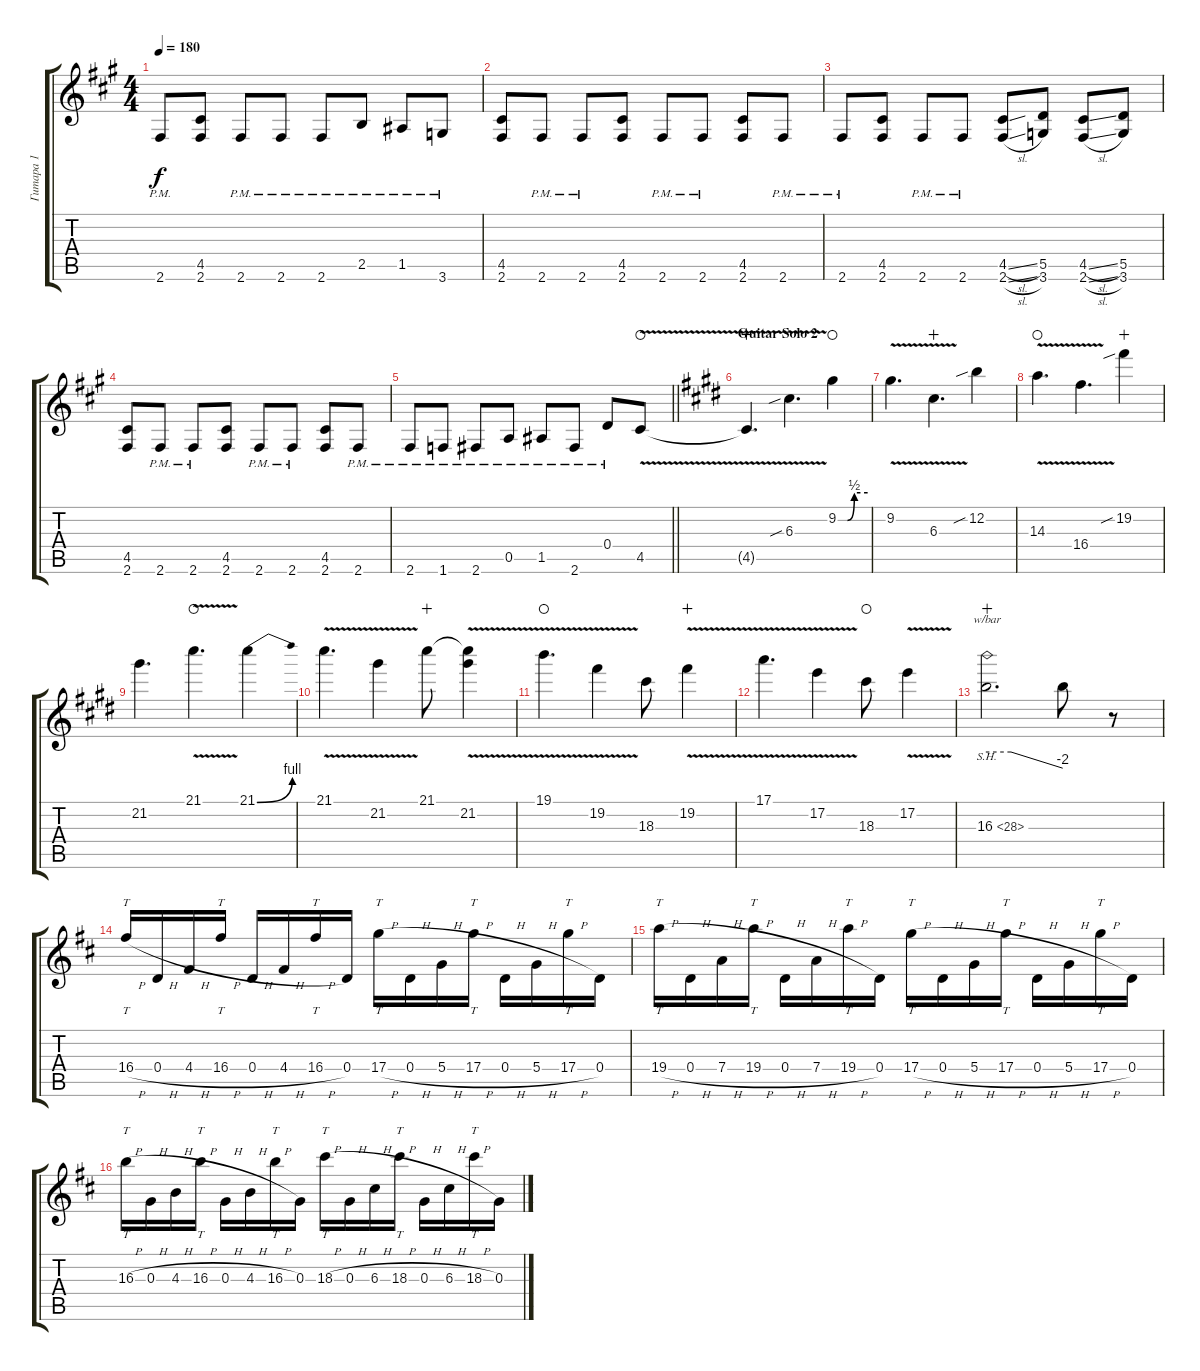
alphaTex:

\track ("Гитара 1" "Гитара 1") {instrument distortionguitar}
\staff {score tabs}
\tuning (E4 B3 G3 D3 A2 E2) {hide}
\ts (4 4)
\tempo 180
\clef g2
\ks f#minor
2.6{pm}.8{dy f} (4.5 2.6).8 2.6{pm}.8 2.6{pm}.8 2.6{pm}.8 2.5{pm}.8 1.5{pm}.8 3.6{pm}.8 |
(4.5 2.6).8 2.6{pm}.8 2.6{pm}.8 (4.5 2.6).8 2.6{pm}.8 2.6{pm}.8 (4.5 2.6).8 2.6{pm}.8 |
2.6{pm}.8 (4.5 2.6).8 2.6{pm}.8 2.6{pm}.8 (4.5{sl} 2.6{sl}).8 (5.5 3.6).8 (4.5{sl} 2.6{sl}).8 (5.5 3.6).8 |
(4.5 2.6).8 2.6{pm}.8 2.6{pm}.8 (4.5 2.6).8 2.6{pm}.8 2.6{pm}.8 (4.5 2.6).8 2.6{pm}.8 |
\barLineRight lightlight
2.6{pm}.8 1.6{pm}.8 2.6{pm}.8 0.5{pm}.8 1.5{pm}.8 2.6{pm}.8 0.4{pm}.8 4.5{v}.8{volume 10 waho} |
\section ("" "Guitar Solo 2")
\ks c#minor
4.5{t}.4{d wahc} 6.3{v sib}.4{d} 9.2{be (custom 0 0 19 0 33 2 60 2)}.4{waho} |
9.2{v}.4{d} 6.3{v}.4{d wahc} 12.2{sib}.4 |
14.3{v}.4{d waho} 16.4{v}.4{d} 19.2{sib}.4{wahc} |
21.2.4{d} 21.1{v}.4{d waho} 21.1{be (bend 0 0 60 4)}.4 |
21.1{v}.4{d} 21.2{v}.4 21.1.8{wahc} (21.1{t} 21.2{v}).4 |
19.1{v}.4{d waho} 19.2{v}.4 18.3.8 19.2{v}.4{wahc} |
17.1{v}.4{d} 17.2{v}.4 18.3.8{waho} 17.2{v}.4 |
16.3{sh 12}.2{d tbe (custom default 0 0 19 0 60 -8) wahc} 16.3{t}.8 r.8 |
\ks bminor
16.4{h}.16{tt} 0.4{h}.16 4.4{h}.16 16.4{h}.16{tt} 0.4{h}.16 4.4{h}.16 16.4{h}.16{tt} 0.4.16 17.4{h}.16{tt} 0.4{h}.16 5.4{h}.16 17.4{h}.16{tt} 0.4{h}.16 5.4{h}.16 17.4{h}.16{tt} 0.4.16 |
19.4{h}.16{tt} 0.4{h}.16 7.4{h}.16 19.4{h}.16{tt} 0.4{h}.16 7.4{h}.16 19.4{h}.16{tt} 0.4.16 17.4{h}.16{tt} 0.4{h}.16 5.4{h}.16 17.4{h}.16{tt} 0.4{h}.16 5.4{h}.16 17.4{h}.16{tt} 0.4.16 |
16.3{h}.16{tt} 0.3{h}.16 4.3{h}.16 16.3{h}.16{tt} 0.3{h}.16 4.3{h}.16 16.3{h}.16{tt} 0.3.16 18.3{h}.16{tt} 0.3{h}.16 6.3{h}.16 18.3{h}.16{tt} 0.3{h}.16 6.3{h}.16 18.3{h}.16{tt} 0.3.16
